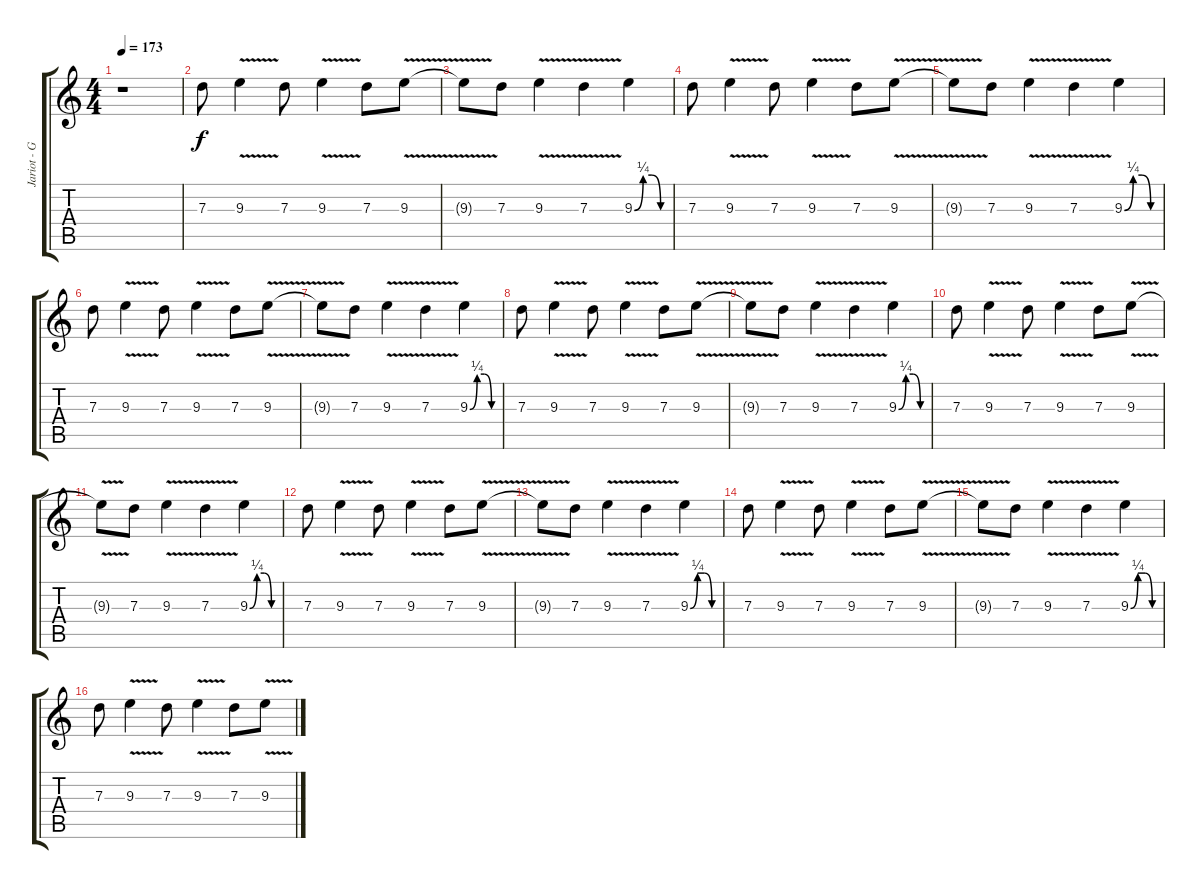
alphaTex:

\track ("Jariot - Guitar 1" "Jariot - G") {instrument overdrivenguitar}
\staff {score tabs}
\tuning (E4 B3 G3 D3 A2 E2) {hide}
\ts (4 4)
\tempo 173
\clef g2
\ks c
r.1{dy f instrument overdrivenguitar} |
7.3.8 9.3{v}.4 7.3.8 9.3{v}.4 7.3.8 9.3{v}.8 |
9.3{t}.8 7.3.8 9.3{v}.4 7.3{v}.4 9.3{be (custom 0 0 15 1 30 1 45 0 60 0)}.4 |
7.3.8 9.3{v}.4 7.3.8 9.3{v}.4 7.3.8 9.3{v}.8 |
9.3{t}.8 7.3.8 9.3{v}.4 7.3{v}.4 9.3{be (custom 0 0 15 1 30 1 45 0 60 0)}.4 |
7.3.8 9.3{v}.4 7.3.8 9.3{v}.4 7.3.8 9.3{v}.8 |
9.3{t}.8 7.3.8 9.3{v}.4 7.3{v}.4 9.3{be (custom 0 0 15 1 30 1 45 0 60 0)}.4 |
7.3.8 9.3{v}.4 7.3.8 9.3{v}.4 7.3.8 9.3{v}.8 |
9.3{t}.8 7.3.8 9.3{v}.4 7.3{v}.4 9.3{be (custom 0 0 15 1 30 1 45 0 60 0)}.4 |
7.3.8 9.3{v}.4 7.3.8 9.3{v}.4 7.3.8 9.3{v}.8 |
9.3{t}.8 7.3.8 9.3{v}.4 7.3{v}.4 9.3{be (custom 0 0 15 1 30 1 45 0 60 0)}.4 |
7.3.8 9.3{v}.4 7.3.8 9.3{v}.4 7.3.8 9.3{v}.8 |
9.3{t}.8 7.3.8 9.3{v}.4 7.3{v}.4 9.3{be (custom 0 0 15 1 30 1 45 0 60 0)}.4 |
7.3.8 9.3{v}.4 7.3.8 9.3{v}.4 7.3.8 9.3{v}.8 |
9.3{t}.8 7.3.8 9.3{v}.4 7.3{v}.4 9.3{be (custom 0 0 15 1 30 1 45 0 60 0)}.4 |
7.3.8 9.3{v}.4 7.3.8 9.3{v}.4 7.3.8 9.3{v}.8
